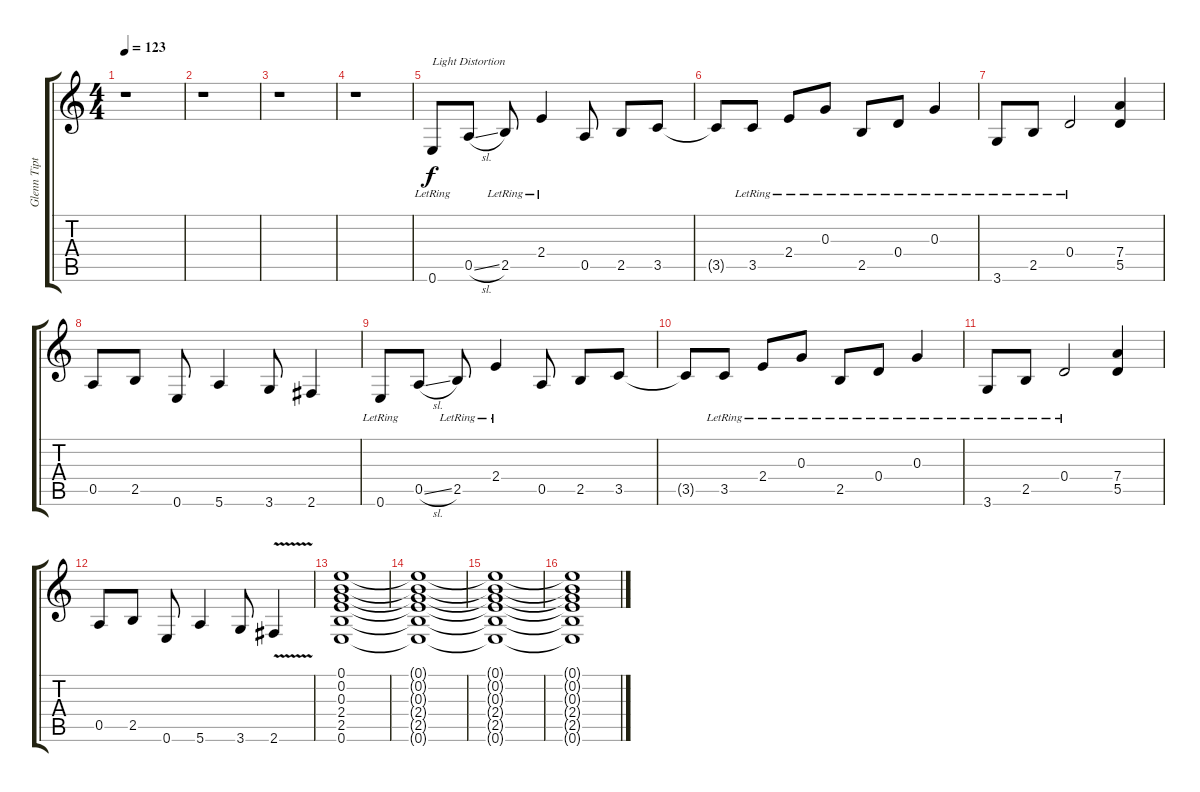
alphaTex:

\track ("Glenn Tipton" "Glenn Tipt") {instrument distortionguitar}
\staff {score tabs}
\tuning (E4 B3 G3 D3 A2 E2) {hide}
\ts (4 4)
\tempo 123
\clef g2
\ks c
r.1{dy f instrument distortionguitar} |
r.1 |
r.1 |
r.1 |
0.6{lr}.8{txt "Light Distortion"} 0.5{sl}.8 2.5{lr}.8 2.4{lr}.4 0.5.8 2.5.8 3.5.8 |
3.5{t}.8 3.5{lr}.8 2.4{lr}.8 0.3{lr}.8 2.5{lr}.8 0.4{lr}.8 0.3{lr}.4 |
3.6{lr}.8 2.5{lr}.8 0.4{lr}.2 (7.4 5.5).4 |
0.5.8 2.5.8 0.6.8 5.6.4 3.6.8 2.6.4 |
0.6{lr}.8 0.5{sl}.8 2.5{lr}.8 2.4{lr}.4 0.5.8 2.5.8 3.5.8 |
3.5{t}.8 3.5{lr}.8 2.4{lr}.8 0.3{lr}.8 2.5{lr}.8 0.4{lr}.8 0.3{lr}.4 |
3.6{lr}.8 2.5{lr}.8 0.4{lr}.2 (7.4 5.5).4 |
0.5.8 2.5.8 0.6.8 5.6.4 3.6.8 2.6{v}.4 |
(0.1 0.2 0.3 2.4 2.5 0.6).1{volume 0} |
(0.1{t} 0.2{t} 0.3{t} 2.4{t} 2.5{t} 0.6{t}).1 |
(0.1{t} 0.2{t} 0.3{t} 2.4{t} 2.5{t} 0.6{t}).1 |
(0.1{t} 0.2{t} 0.3{t} 2.4{t} 2.5{t} 0.6{t}).1
